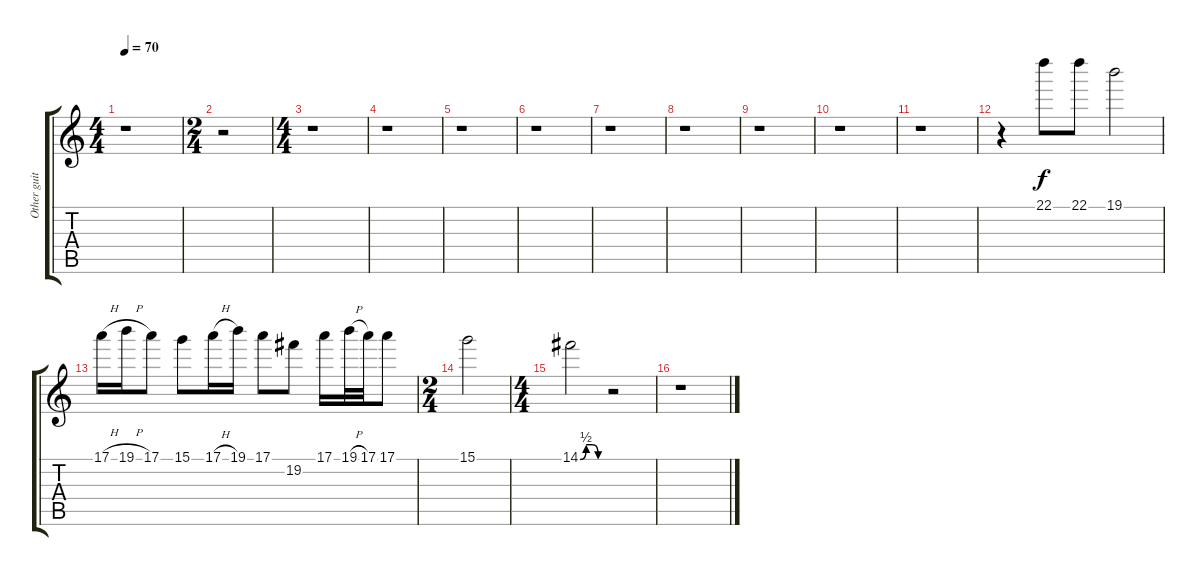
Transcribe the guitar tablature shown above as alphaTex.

\track ("Other guitar 2" "Other guit") {instrument distortionguitar}
\staff {score tabs}
\tuning (E4 B3 G3 D3 A2 E2) {hide}
\ts (4 4)
\tempo 70
\clef g2
\ks c
r.1{dy f} |
\ts (2 4)
r.2 |
\ts (4 4)
r.1 |
r.1 |
r.1 |
r.1 |
r.1 |
r.1 |
r.1 |
r.1 |
r.1 |
r.4 22.1.8 22.1.8 19.1.2 |
17.1{h}.16 19.1{h}.16 17.1.8 15.1.8 17.1{h}.16 19.1.16 17.1.8 19.2.8 17.1.16 19.1{h}.32 17.1.32 17.1.8 |
\ts (2 4)
15.1.2 |
\ts (4 4)
14.1{be (custom 0 0 15 2 30 2 45 0 60 0)}.2 r.2 |
r.1
